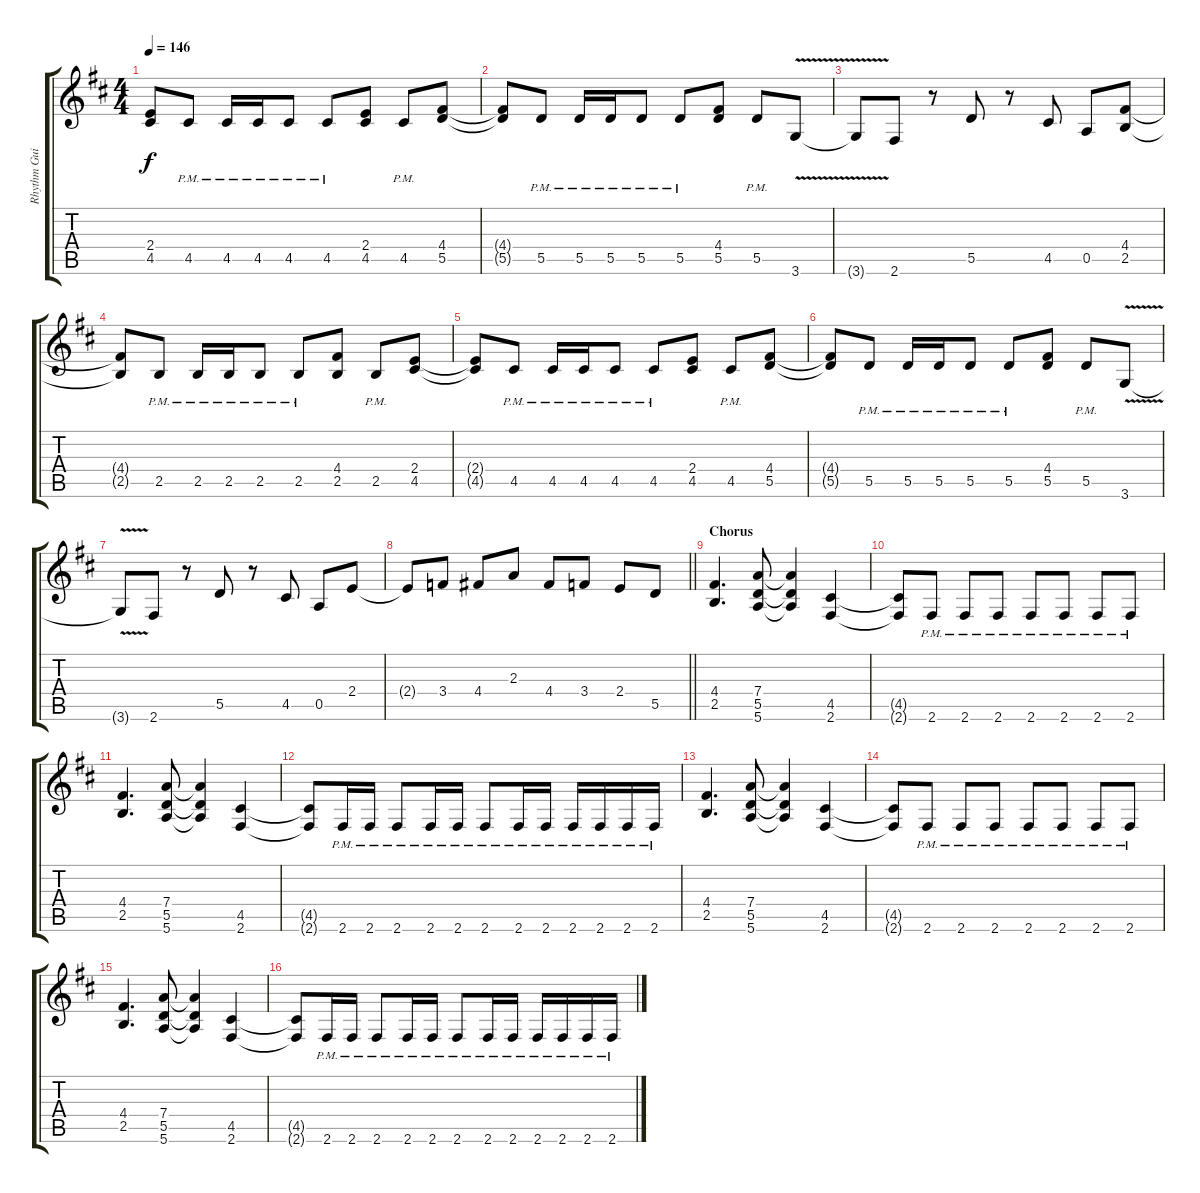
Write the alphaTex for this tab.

\track ("Rhythm Guitar" "Rhythm Gui") {instrument distortionguitar}
\staff {score tabs}
\tuning (E4 B3 G3 D3 A2 E2) {hide}
\ts (4 4)
\tempo 146
\clef g2
\ks d
(2.4{t} 4.5{t}).8{dy f} 4.5{pm}.8 4.5{pm}.16 4.5{pm}.16 4.5{pm}.8 4.5{pm}.8 (2.4 4.5).8 4.5{pm}.8 (4.4 5.5).8 |
(4.4{t} 5.5{t}).8 5.5{pm}.8 5.5{pm}.16 5.5{pm}.16 5.5{pm}.8 5.5{pm}.8 (4.4 5.5).8 5.5{pm}.8 3.6{v}.8 |
3.6{v t}.8 2.6.8 r.8 5.5.8 r.8 4.5.8 0.5.8 (4.4 2.5).8 |
(4.4{t} 2.5{t}).8 2.5{pm}.8 2.5{pm}.16 2.5{pm}.16 2.5{pm}.8 2.5{pm}.8 (4.4 2.5).8 2.5{pm}.8 (2.4 4.5).8 |
(2.4{t} 4.5{t}).8 4.5{pm}.8 4.5{pm}.16 4.5{pm}.16 4.5{pm}.8 4.5{pm}.8 (2.4 4.5).8 4.5{pm}.8 (4.4 5.5).8 |
(4.4{t} 5.5{t}).8 5.5{pm}.8 5.5{pm}.16 5.5{pm}.16 5.5{pm}.8 5.5{pm}.8 (4.4 5.5).8 5.5{pm}.8 3.6{v}.8 |
3.6{v t}.8 2.6.8 r.8 5.5.8 r.8 4.5.8 0.5.8 2.4.8 |
\barLineRight lightlight
2.4{t}.8 3.4.8 4.4.8 2.3.8 4.4.8 3.4.8 2.4.8 5.5.8 |
\section ("" "Chorus")
(4.4 2.5).4{d} (7.4 5.5 5.6).8 (7.4{t} 5.5{t} 5.6{t}).4 (4.5 2.6).4 |
(4.5{t} 2.6{t}).8 2.6{pm}.8 2.6{pm}.8 2.6{pm}.8 2.6{pm}.8 2.6{pm}.8 2.6{pm}.8 2.6{pm}.8 |
(4.4 2.5).4{d} (7.4 5.5 5.6).8 (7.4{t} 5.5{t} 5.6{t}).4 (4.5 2.6).4 |
(4.5{t} 2.6{t}).8 2.6{pm}.16 2.6{pm}.16 2.6{pm}.8 2.6{pm}.16 2.6{pm}.16 2.6{pm}.8 2.6{pm}.16 2.6{pm}.16 2.6{pm}.16 2.6{pm}.16 2.6{pm}.16 2.6{pm}.16 |
(4.4 2.5).4{d} (7.4 5.5 5.6).8 (7.4{t} 5.5{t} 5.6{t}).4 (4.5 2.6).4 |
(4.5{t} 2.6{t}).8 2.6{pm}.8 2.6{pm}.8 2.6{pm}.8 2.6{pm}.8 2.6{pm}.8 2.6{pm}.8 2.6{pm}.8 |
(4.4 2.5).4{d} (7.4 5.5 5.6).8 (7.4{t} 5.5{t} 5.6{t}).4 (4.5 2.6).4 |
(4.5{t} 2.6{t}).8 2.6{pm}.16 2.6{pm}.16 2.6{pm}.8 2.6{pm}.16 2.6{pm}.16 2.6{pm}.8 2.6{pm}.16 2.6{pm}.16 2.6{pm}.16 2.6{pm}.16 2.6{pm}.16 2.6{pm}.16
